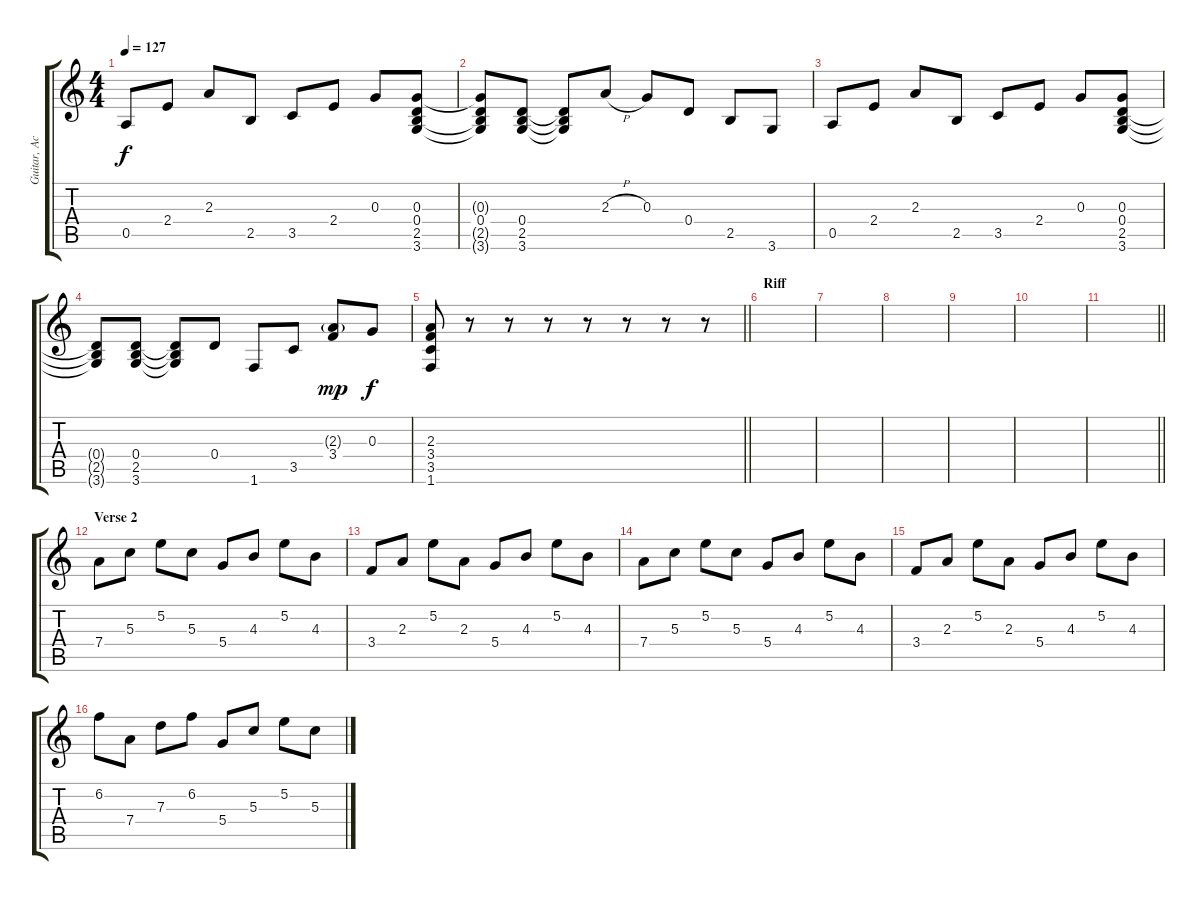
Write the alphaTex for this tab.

\track ("Guitar, Acoustic" "Guitar, Ac") {instrument acousticguitarsteel}
\staff {score tabs}
\tuning (E4 B3 G3 D3 A2 E2) {hide}
\ts (4 4)
\tempo 127
\clef g2
\ks c
0.5.8{dy f} 2.4.8 2.3.8 2.5.8 3.5.8 2.4.8 0.3.8 (0.3 0.4 2.5 3.6).8 |
(0.3{t} 0.4 2.5{t} 3.6{t}).8 (0.4 2.5 3.6).8 (0.4{t} 2.5{t} 3.6{t}).8 2.3{h}.8 0.3.8 0.4.8 2.5.8 3.6.8 |
0.5.8 2.4.8 2.3.8 2.5.8 3.5.8 2.4.8 0.3.8 (0.3 0.4 2.5 3.6).8 |
(0.4{t} 2.5{t} 3.6{t}).8 (0.4 2.5 3.6).8 (0.4{t} 2.5{t} 3.6{t}).8 0.4.8 1.6.8 3.5.8 (2.3{g} 3.4).8{dy mp} 0.3.8{dy f} |
\barLineRight lightlight
(2.3 3.4 3.5 1.6).8 r.8 r.8 r.8 r.8 r.8 r.8 r.8 |
\section ("" "Riff")
|
|
|
|
|
\barLineRight lightlight
|
\section ("" "Verse 2")
7.4.8 5.3.8 5.2.8 5.3.8 5.4.8 4.3.8 5.2.8 4.3.8 |
3.4.8 2.3.8 5.2.8 2.3.8 5.4.8 4.3.8 5.2.8 4.3.8 |
7.4.8 5.3.8 5.2.8 5.3.8 5.4.8 4.3.8 5.2.8 4.3.8 |
3.4.8 2.3.8 5.2.8 2.3.8 5.4.8 4.3.8 5.2.8 4.3.8 |
6.2.8 7.4.8 7.3.8 6.2.8 5.4.8 5.3.8 5.2.8 5.3.8
